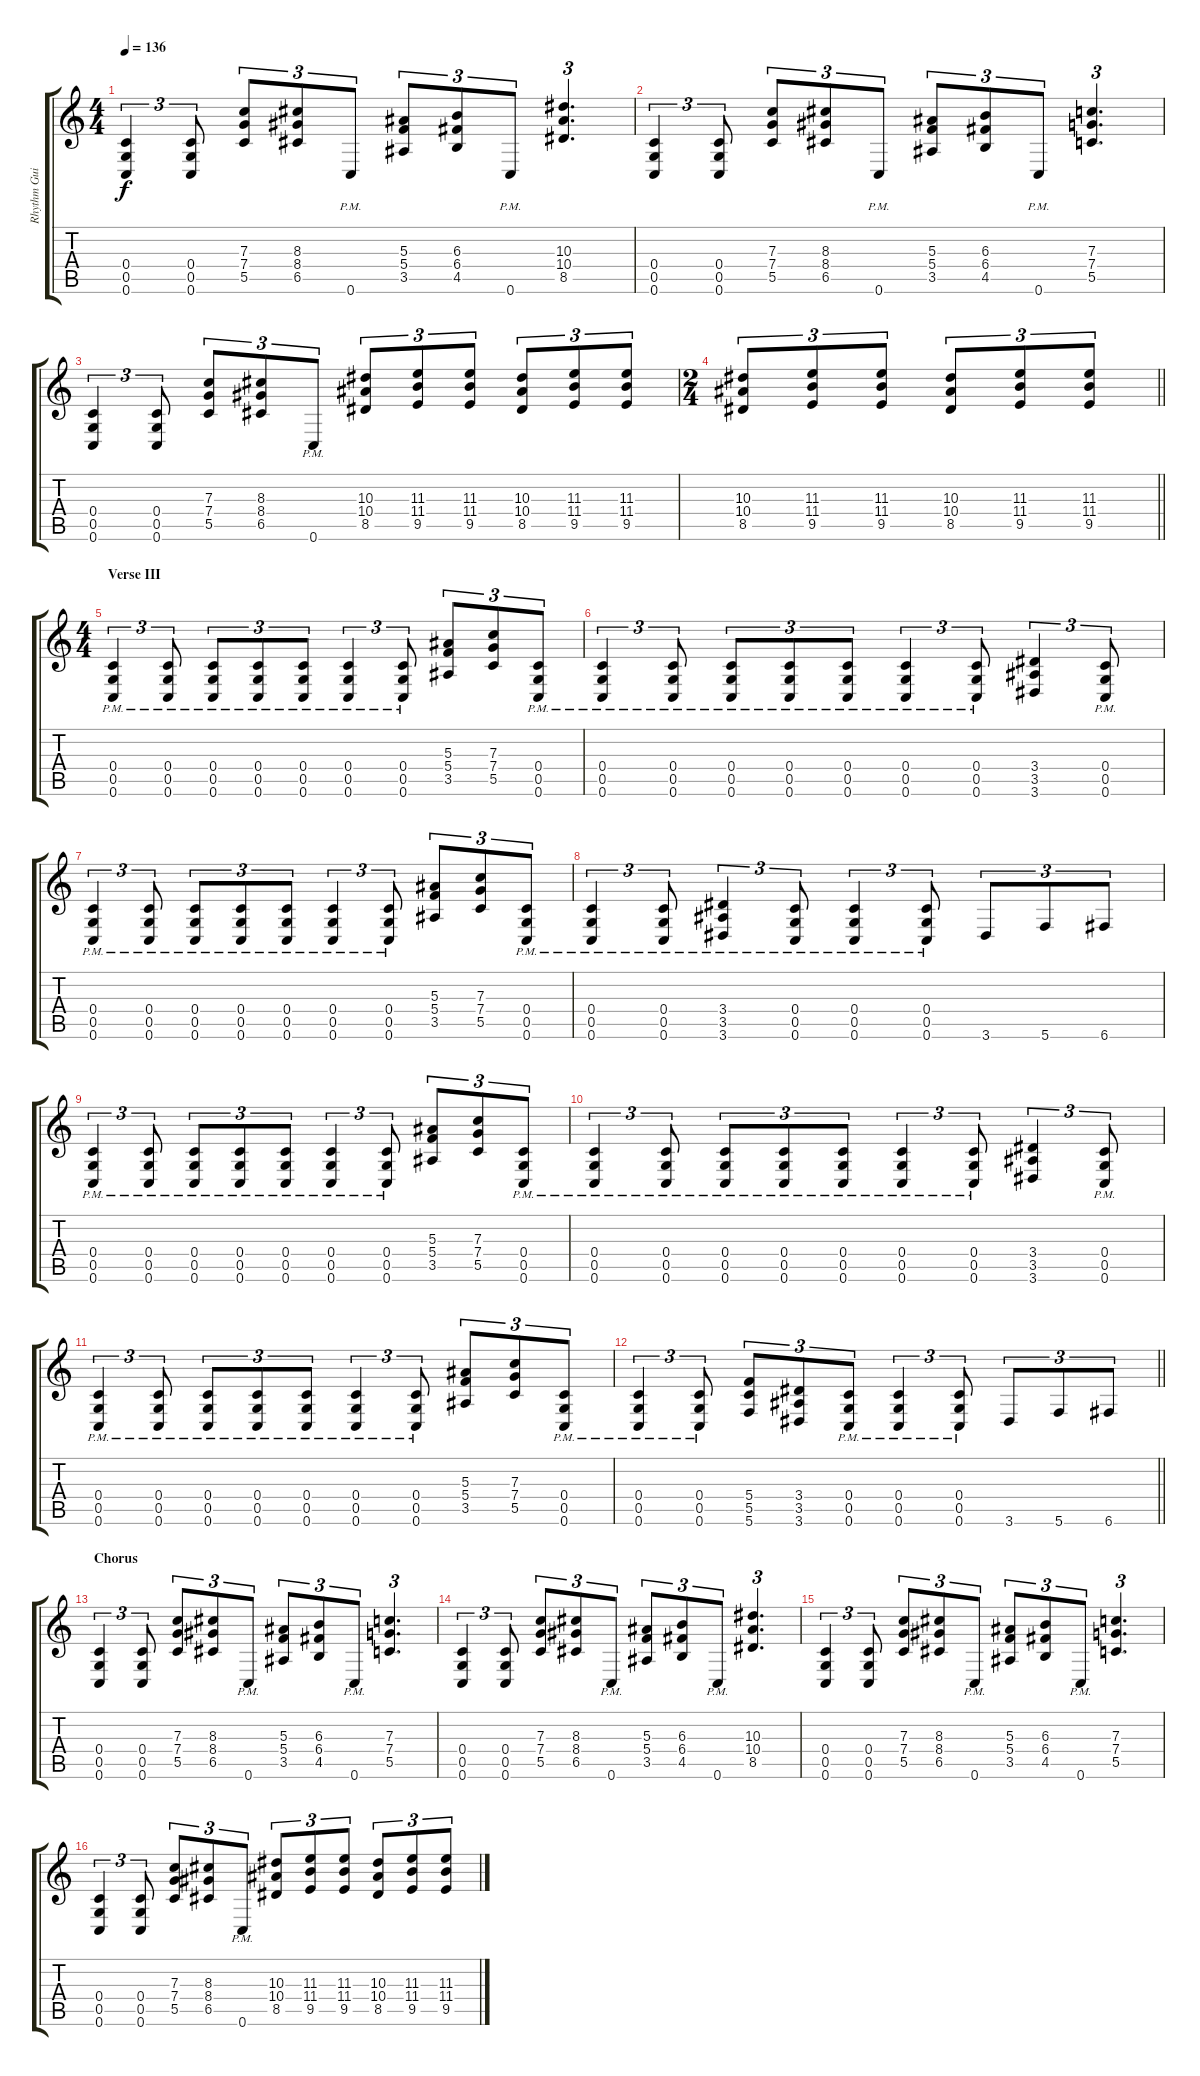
\track ("Rhythm Guitar" "Rhythm Gui") {instrument distortionguitar}
\staff {score tabs}
\tuning (D4 A3 F3 C3 G2 C2) {hide}
\ts (4 4)
\tempo 136
\clef g2
\ks c
(0.4 0.5 0.6).4{tu (3 2) dy f} (0.4 0.5 0.6).8{tu (3 2)} (7.3 7.4 5.5).8{tu (3 2)} (8.3 8.4 6.5).8{tu (3 2)} 0.6{pm}.8{tu (3 2)} (5.3 5.4 3.5).8{tu (3 2)} (6.3 6.4 4.5).8{tu (3 2)} 0.6{pm}.8{tu (3 2)} (10.3 10.4 8.5).4{d tu (3 2)} |
(0.4 0.5 0.6).4{tu (3 2)} (0.4 0.5 0.6).8{tu (3 2)} (7.3 7.4 5.5).8{tu (3 2)} (8.3 8.4 6.5).8{tu (3 2)} 0.6{pm}.8{tu (3 2)} (5.3 5.4 3.5).8{tu (3 2)} (6.3 6.4 4.5).8{tu (3 2)} 0.6{pm}.8{tu (3 2)} (7.3 7.4 5.5).4{d tu (3 2)} |
(0.4 0.5 0.6).4{tu (3 2)} (0.4 0.5 0.6).8{tu (3 2)} (7.3 7.4 5.5).8{tu (3 2)} (8.3 8.4 6.5).8{tu (3 2)} 0.6{pm}.8{tu (3 2)} (10.3 10.4 8.5).8{tu (3 2)} (11.3 11.4 9.5).8{tu (3 2)} (11.3 11.4 9.5).8{tu (3 2)} (10.3 10.4 8.5).8{tu (3 2)} (11.3 11.4 9.5).8{tu (3 2)} (11.3 11.4 9.5).8{tu (3 2)} |
\ts (2 4)
\barLineRight lightlight
(10.3 10.4 8.5).8{tu (3 2)} (11.3 11.4 9.5).8{tu (3 2)} (11.3 11.4 9.5).8{tu (3 2)} (10.3 10.4 8.5).8{tu (3 2)} (11.3 11.4 9.5).8{tu (3 2)} (11.3 11.4 9.5).8{tu (3 2)} |
\ts (4 4)
\section ("" "Verse III")
(0.4{pm} 0.5{pm} 0.6{pm}).4{tu (3 2)} (0.4{pm} 0.5{pm} 0.6{pm}).8{tu (3 2)} (0.4{pm} 0.5{pm} 0.6{pm}).8{tu (3 2)} (0.4{pm} 0.5{pm} 0.6{pm}).8{tu (3 2)} (0.4{pm} 0.5{pm} 0.6{pm}).8{tu (3 2)} (0.4{pm} 0.5{pm} 0.6{pm}).4{tu (3 2)} (0.4{pm} 0.5{pm} 0.6{pm}).8{tu (3 2)} (5.3 5.4 3.5).8{tu (3 2)} (7.3 7.4 5.5).8{tu (3 2)} (0.4{pm} 0.5{pm} 0.6{pm}).8{tu (3 2)} |
(0.4{pm} 0.5{pm} 0.6{pm}).4{tu (3 2)} (0.4{pm} 0.5{pm} 0.6{pm}).8{tu (3 2)} (0.4{pm} 0.5{pm} 0.6{pm}).8{tu (3 2)} (0.4{pm} 0.5{pm} 0.6{pm}).8{tu (3 2)} (0.4{pm} 0.5{pm} 0.6{pm}).8{tu (3 2)} (0.4{pm} 0.5{pm} 0.6{pm}).4{tu (3 2)} (0.4{pm} 0.5{pm} 0.6{pm}).8{tu (3 2)} (3.4 3.5 3.6).4{tu (3 2)} (0.4{pm} 0.5{pm} 0.6{pm}).8{tu (3 2)} |
(0.4{pm} 0.5{pm} 0.6{pm}).4{tu (3 2)} (0.4{pm} 0.5{pm} 0.6{pm}).8{tu (3 2)} (0.4{pm} 0.5{pm} 0.6{pm}).8{tu (3 2)} (0.4{pm} 0.5{pm} 0.6{pm}).8{tu (3 2)} (0.4{pm} 0.5{pm} 0.6{pm}).8{tu (3 2)} (0.4{pm} 0.5{pm} 0.6{pm}).4{tu (3 2)} (0.4{pm} 0.5{pm} 0.6{pm}).8{tu (3 2)} (5.3 5.4 3.5).8{tu (3 2)} (7.3 7.4 5.5).8{tu (3 2)} (0.4{pm} 0.5{pm} 0.6{pm}).8{tu (3 2)} |
(0.4{pm} 0.5{pm} 0.6{pm}).4{tu (3 2)} (0.4{pm} 0.5{pm} 0.6{pm}).8{tu (3 2)} (3.4{pm} 3.5{pm} 3.6{pm}).4{tu (3 2)} (0.4{pm} 0.5{pm} 0.6{pm}).8{tu (3 2)} (0.4{pm} 0.5{pm} 0.6{pm}).4{tu (3 2)} (0.4{pm} 0.5{pm} 0.6{pm}).8{tu (3 2)} 3.6.8{tu (3 2)} 5.6.8{tu (3 2)} 6.6.8{tu (3 2)} |
(0.4{pm} 0.5{pm} 0.6{pm}).4{tu (3 2)} (0.4{pm} 0.5{pm} 0.6{pm}).8{tu (3 2)} (0.4{pm} 0.5{pm} 0.6{pm}).8{tu (3 2)} (0.4{pm} 0.5{pm} 0.6{pm}).8{tu (3 2)} (0.4{pm} 0.5{pm} 0.6{pm}).8{tu (3 2)} (0.4{pm} 0.5{pm} 0.6{pm}).4{tu (3 2)} (0.4{pm} 0.5{pm} 0.6{pm}).8{tu (3 2)} (5.3 5.4 3.5).8{tu (3 2)} (7.3 7.4 5.5).8{tu (3 2)} (0.4{pm} 0.5{pm} 0.6{pm}).8{tu (3 2)} |
(0.4{pm} 0.5{pm} 0.6{pm}).4{tu (3 2)} (0.4{pm} 0.5{pm} 0.6{pm}).8{tu (3 2)} (0.4{pm} 0.5{pm} 0.6{pm}).8{tu (3 2)} (0.4{pm} 0.5{pm} 0.6{pm}).8{tu (3 2)} (0.4{pm} 0.5{pm} 0.6{pm}).8{tu (3 2)} (0.4{pm} 0.5{pm} 0.6{pm}).4{tu (3 2)} (0.4{pm} 0.5{pm} 0.6{pm}).8{tu (3 2)} (3.4 3.5 3.6).4{tu (3 2)} (0.4{pm} 0.5{pm} 0.6{pm}).8{tu (3 2)} |
(0.4{pm} 0.5{pm} 0.6{pm}).4{tu (3 2)} (0.4{pm} 0.5{pm} 0.6{pm}).8{tu (3 2)} (0.4{pm} 0.5{pm} 0.6{pm}).8{tu (3 2)} (0.4{pm} 0.5{pm} 0.6{pm}).8{tu (3 2)} (0.4{pm} 0.5{pm} 0.6{pm}).8{tu (3 2)} (0.4{pm} 0.5{pm} 0.6{pm}).4{tu (3 2)} (0.4{pm} 0.5{pm} 0.6{pm}).8{tu (3 2)} (5.3 5.4 3.5).8{tu (3 2)} (7.3 7.4 5.5).8{tu (3 2)} (0.4{pm} 0.5{pm} 0.6{pm}).8{tu (3 2)} |
\barLineRight lightlight
(0.4{pm} 0.5{pm} 0.6{pm}).4{tu (3 2)} (0.4{pm} 0.5{pm} 0.6{pm}).8{tu (3 2)} (5.4 5.5 5.6).8{tu (3 2)} (3.4 3.5 3.6).8{tu (3 2)} (0.4{pm} 0.5{pm} 0.6{pm}).8{tu (3 2)} (0.4{pm} 0.5{pm} 0.6{pm}).4{tu (3 2)} (0.4{pm} 0.5{pm} 0.6{pm}).8{tu (3 2)} 3.6.8{tu (3 2)} 5.6.8{tu (3 2)} 6.6.8{tu (3 2)} |
\section ("" "Chorus")
(0.4 0.5 0.6).4{tu (3 2)} (0.4 0.5 0.6).8{tu (3 2)} (7.3 7.4 5.5).8{tu (3 2)} (8.3 8.4 6.5).8{tu (3 2)} 0.6{pm}.8{tu (3 2)} (5.3 5.4 3.5).8{tu (3 2)} (6.3 6.4 4.5).8{tu (3 2)} 0.6{pm}.8{tu (3 2)} (7.3 7.4 5.5).4{d tu (3 2)} |
(0.4 0.5 0.6).4{tu (3 2)} (0.4 0.5 0.6).8{tu (3 2)} (7.3 7.4 5.5).8{tu (3 2)} (8.3 8.4 6.5).8{tu (3 2)} 0.6{pm}.8{tu (3 2)} (5.3 5.4 3.5).8{tu (3 2)} (6.3 6.4 4.5).8{tu (3 2)} 0.6{pm}.8{tu (3 2)} (10.3 10.4 8.5).4{d tu (3 2)} |
(0.4 0.5 0.6).4{tu (3 2)} (0.4 0.5 0.6).8{tu (3 2)} (7.3 7.4 5.5).8{tu (3 2)} (8.3 8.4 6.5).8{tu (3 2)} 0.6{pm}.8{tu (3 2)} (5.3 5.4 3.5).8{tu (3 2)} (6.3 6.4 4.5).8{tu (3 2)} 0.6{pm}.8{tu (3 2)} (7.3 7.4 5.5).4{d tu (3 2)} |
(0.4 0.5 0.6).4{tu (3 2)} (0.4 0.5 0.6).8{tu (3 2)} (7.3 7.4 5.5).8{tu (3 2)} (8.3 8.4 6.5).8{tu (3 2)} 0.6{pm}.8{tu (3 2)} (10.3 10.4 8.5).8{tu (3 2)} (11.3 11.4 9.5).8{tu (3 2)} (11.3 11.4 9.5).8{tu (3 2)} (10.3 10.4 8.5).8{tu (3 2)} (11.3 11.4 9.5).8{tu (3 2)} (11.3 11.4 9.5).8{tu (3 2)}
